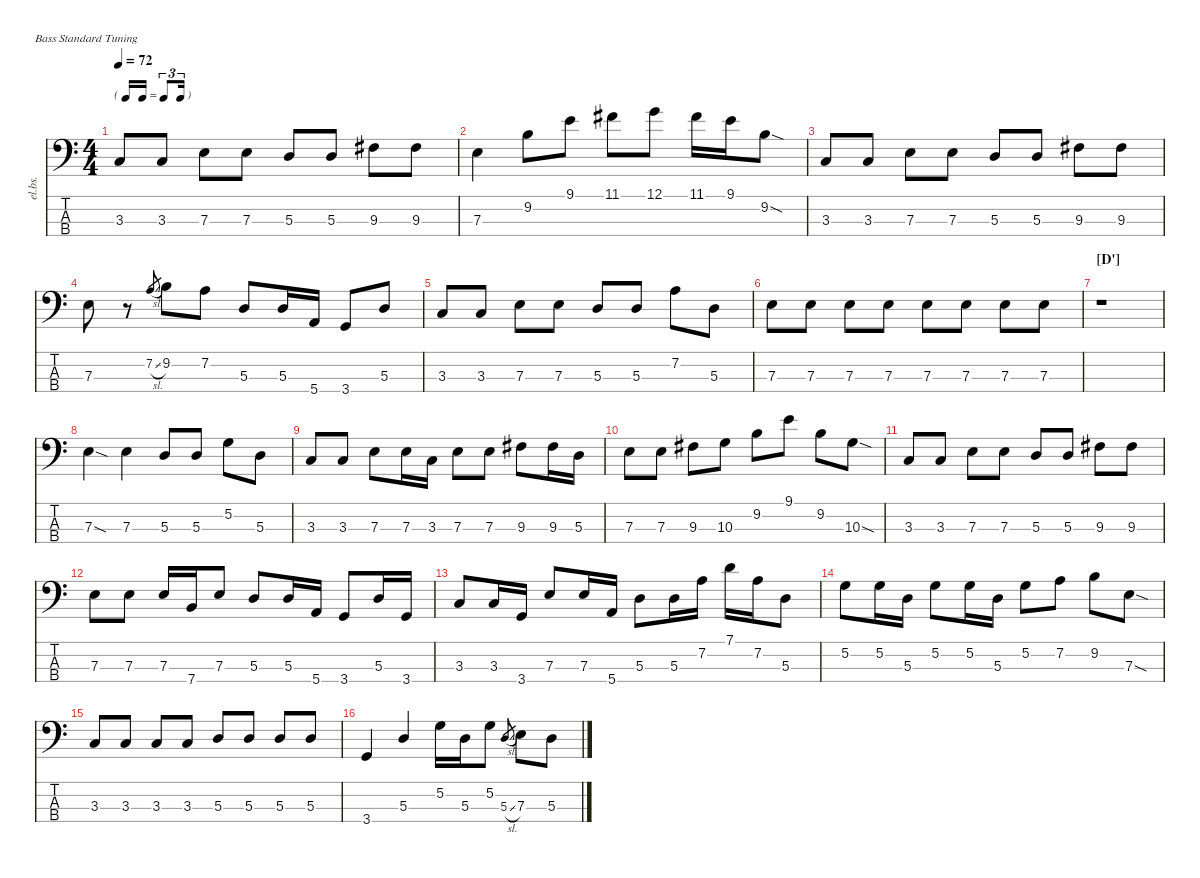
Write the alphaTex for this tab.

\defaultSystemsLayout 4
\hideDynamics
\bracketExtendMode nobrackets
\otherSystemsTrackNameOrientation horizontal
\track ("Electric Bass" "el.bs.") {instrument electricbassfinger}
\staff {score tabs}
\tuning (G2 D2 A1 E1)
\ts (4 4)
\tf triplet16th
\tempo 72
\clef f4
\ks c
3.3.8{dy mf beam Up} 3.3.8{beam Up} 7.3.8{beam Down} 7.3.8{beam Down} 5.3.8{beam Up} 5.3.8{beam Up} 9.3{acc #}.8{beam Down} 9.3{acc #}.8{beam Down} |
7.3.4{beam Down} 9.2.8{beam Down} 9.1.8{beam Down} 11.1{acc #}.8{beam Down} 12.1.8{beam Down} 11.1{acc #}.16{beam Down} 9.1.16{beam Down} 9.2{sod}.8{beam Down} |
3.3.8{beam Up} 3.3.8{beam Up} 7.3.8{beam Down} 7.3.8{beam Down} 5.3.8{beam Up} 5.3.8{beam Up} 9.3{acc #}.8{beam Down} 9.3{acc #}.8{beam Down} |
7.3.8{beam Down} r.8{beam Down} 7.2{sl}.8{gr beam Up} 9.2.8{beam Down} 7.2.8{beam Down} 5.3.8{beam Up} 5.3.16{beam Up} 5.4.16{beam Up} 3.4.8{beam Up} 5.3.8{beam Up} |
3.3.8{beam Up} 3.3.8{beam Up} 7.3.8{beam Down} 7.3.8{beam Down} 5.3.8{beam Up} 5.3.8{beam Up} 7.2.8{beam Down} 5.3.8{beam Down} |
7.3.8{beam Down} 7.3.8{beam Down} 7.3.8{beam Down} 7.3.8{beam Down} 7.3.8{beam Down} 7.3.8{beam Down} 7.3.8{beam Down} 7.3.8{beam Down} |
\section ("D'" "")
r.1{beam Down} |
7.3{sod}.4{beam Down} 7.3.4{beam Down} 5.3.8{beam Up} 5.3.8{beam Up} 5.2.8{beam Down} 5.3.8{beam Down} |
3.3.8{beam Up} 3.3.8{beam Up} 7.3.8{beam Down} 7.3.16{beam Down} 3.3.16{beam Down} 7.3.8{beam Down} 7.3.8{beam Down} 9.3{acc #}.8{beam Down} 9.3{acc #}.16{beam Down} 5.3.16{beam Down} |
7.3.8{beam Down} 7.3.8{beam Down} 9.3{acc #}.8{beam Down} 10.3.8{beam Down} 9.2.8{beam Down} 9.1.8{beam Down} 9.2.8{beam Down} 10.3{sod}.8{beam Down} |
3.3.8{beam Up} 3.3.8{beam Up} 7.3.8{beam Down} 7.3.8{beam Down} 5.3.8{beam Up} 5.3.8{beam Up} 9.3{acc #}.8{beam Down} 9.3{acc #}.8{beam Down} |
7.3.8{beam Down} 7.3.8{beam Down} 7.3.16{beam Up} 7.4.16{beam Up} 7.3.8{beam Up} 5.3.8{beam Up} 5.3.16{beam Up} 5.4.16{beam Up} 3.4.8{beam Up} 5.3.16{beam Up} 3.4.16{beam Up} |
3.3.8{beam Up} 3.3.16{beam Up} 3.4.16{beam Up} 7.3.8{beam Up} 7.3.16{beam Up} 5.4.16{beam Up} 5.3.8{beam Down} 5.3.16{beam Down} 7.2.16{beam Down} 7.1.16{beam Down} 7.2.16{beam Down} 5.3.8{beam Down} |
5.2.8{beam Down} 5.2.16{beam Down} 5.3.16{beam Down} 5.2.8{beam Down} 5.2.16{beam Down} 5.3.16{beam Down} 5.2.8{beam Down} 7.2.8{beam Down} 9.2.8{beam Down} 7.3{sod}.8{beam Down} |
3.3.8{beam Up} 3.3.8{beam Up} 3.3.8{beam Up} 3.3.8{beam Up} 5.3.8{beam Up} 5.3.8{beam Up} 5.3.8{beam Up} 5.3.8{beam Up} |
3.4.4{beam Up} 5.3.4{beam Up} 5.2.16{beam Down} 5.3.16{beam Down} 5.2.8{beam Down} 5.3{sl}.8{gr beam Up} 7.3.8{beam Down} 5.3.8{beam Down}
